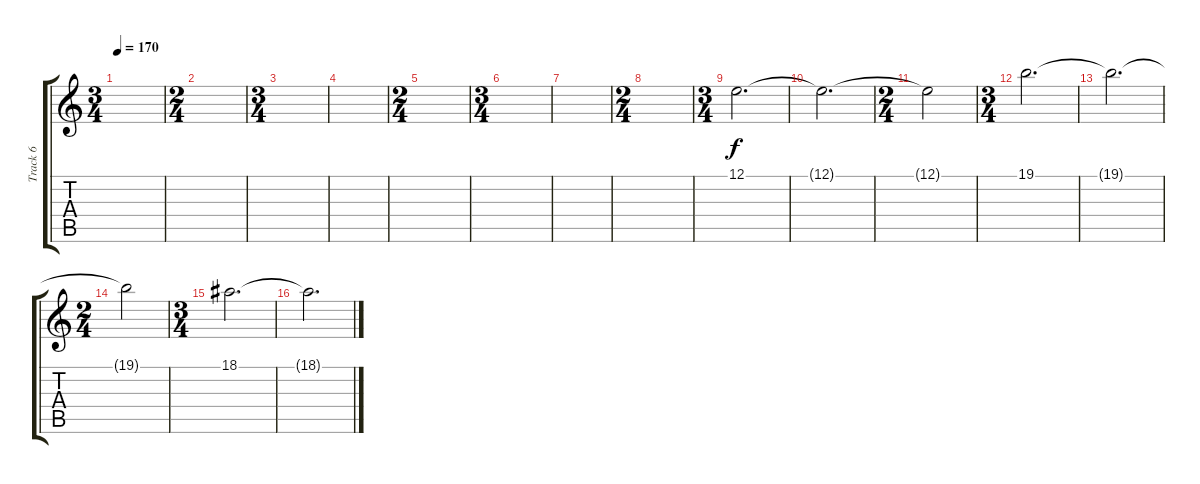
\track ("Track 6" "Track 6") {instrument stringensemble1}
\staff {score tabs}
\tuning (E4 B3 G3 D3 A2 E2) {hide}
\ts (3 4)
\tempo 170
\clef g2
\ks c
|
\ts (2 4)
|
\ts (3 4)
|
|
\ts (2 4)
|
\ts (3 4)
|
|
\ts (2 4)
|
\ts (3 4)
12.1.2{d} |
12.1{t}.2{d} |
\ts (2 4)
12.1{t}.2 |
\ts (3 4)
19.1.2{d} |
19.1{t}.2{d} |
\ts (2 4)
19.1{t}.2 |
\ts (3 4)
18.1.2{d} |
18.1{t}.2{d}
